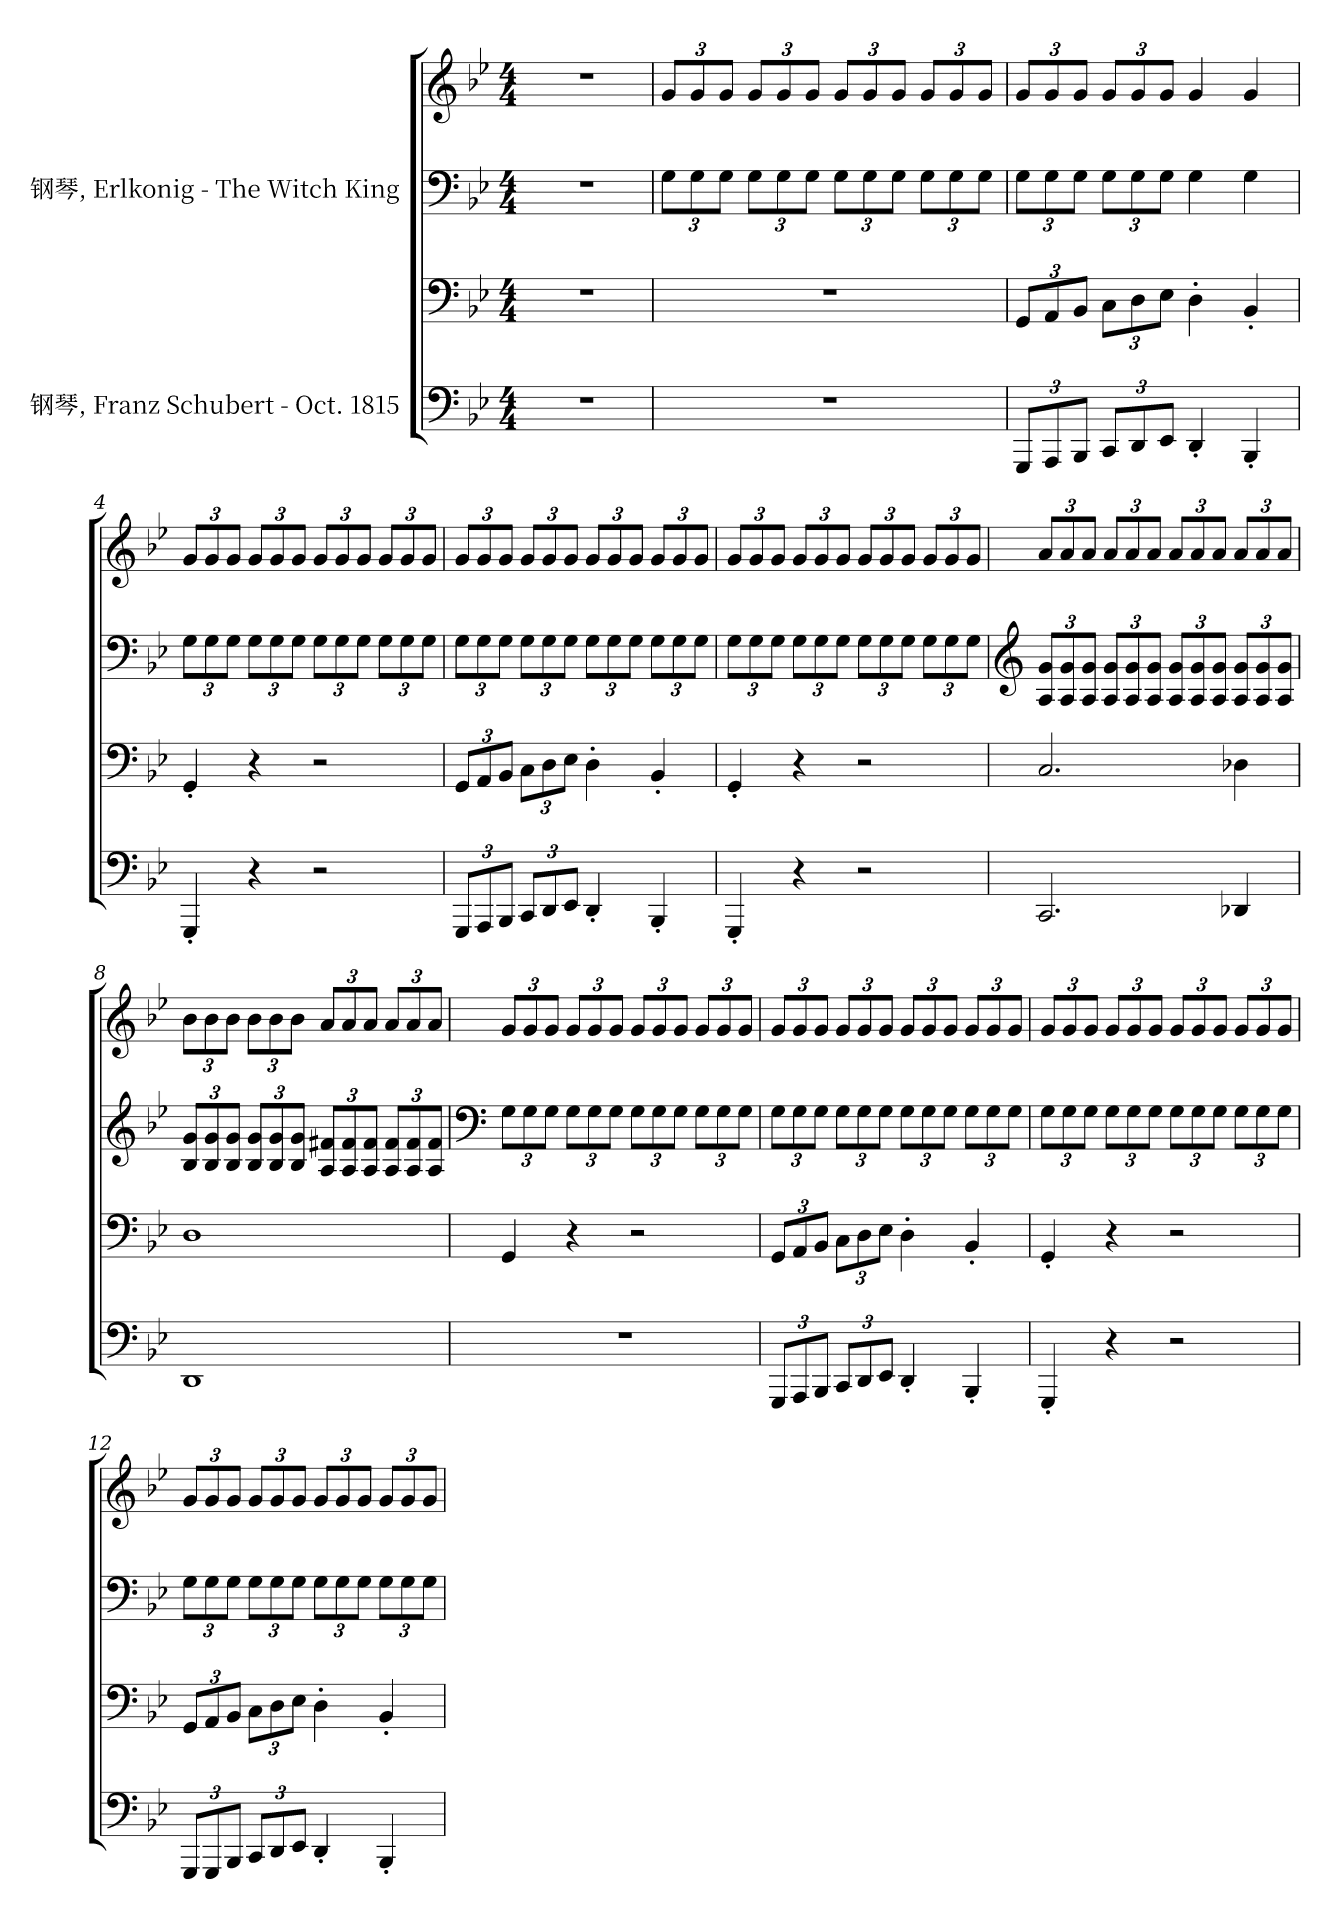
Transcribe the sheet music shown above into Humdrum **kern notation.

**kern	**kern	**kern	**kern
*part2	*part2	*part1	*part1
*staff4	*staff3	*staff2	*staff1
*I"钢琴, Franz Schubert - Oct. 1815	*	*I"钢琴, Erlkonig - The Witch King	*
*clefF4	*clefF4	*clefF4	*clefG2
*k[b-e-]	*k[b-e-]	*k[b-e-]	*k[b-e-]
*M4/4	*M4/4	*M4/4	*M4/4
*MM130	*MM130	*MM130	*MM130
=1	=1	=1	=1
1r	1r	1r	1r
=2	=2	=2	=2
*	*	*Xbrackettup	*Xbrackettup
1r	1r	12G\L	12g/L
.	.	12G\	12g/
.	.	12G\J	12g/J
.	.	12G\L	12g/L
.	.	12G\	12g/
.	.	12G\J	12g/J
.	.	12G\L	12g/L
.	.	12G\	12g/
.	.	12G\J	12g/J
.	.	12G\L	12g/L
.	.	12G\	12g/
.	.	12G\J	12g/J
=3	=3	=3	=3
*Xbrackettup	*Xbrackettup	*	*
12GGG/L	12GG/L	12G\L	12g/L
12AAA/	12AA/	12G\	12g/
12BBB-/J	12BB-/J	12G\J	12g/J
12CC/L	12C\L	12G\L	12g/L
12DD/	12D\	12G\	12g/
12EE-/J	12E-\J	12G\J	12g/J
4DD'/	4D'\	4G\	4g/
4BBB-'/	4BB-'/	4G\	4g/
!!LO:LB:g=z
=4	=4	=4	=4
4GGG'/	4GG'/	12G\L	12g/L
.	.	12G\	12g/
.	.	12G\J	12g/J
4r	4r	12G\L	12g/L
.	.	12G\	12g/
.	.	12G\J	12g/J
2r	2r	12G\L	12g/L
.	.	12G\	12g/
.	.	12G\J	12g/J
.	.	12G\L	12g/L
.	.	12G\	12g/
.	.	12G\J	12g/J
=5	=5	=5	=5
12GGG/L	12GG/L	12G\L	12g/L
12AAA/	12AA/	12G\	12g/
12BBB-/J	12BB-/J	12G\J	12g/J
12CC/L	12C\L	12G\L	12g/L
12DD/	12D\	12G\	12g/
12EE-/J	12E-\J	12G\J	12g/J
4DD'/	4D'\	12G\L	12g/L
.	.	12G\	12g/
.	.	12G\J	12g/J
4BBB-'/	4BB-'/	12G\L	12g/L
.	.	12G\	12g/
.	.	12G\J	12g/J
=6	=6	=6	=6
4GGG'/	4GG'/	12G\L	12g/L
.	.	12G\	12g/
.	.	12G\J	12g/J
4r	4r	12G\L	12g/L
.	.	12G\	12g/
.	.	12G\J	12g/J
2r	2r	12G\L	12g/L
.	.	12G\	12g/
.	.	12G\J	12g/J
.	.	12G\L	12g/L
.	.	12G\	12g/
.	.	12G\J	12g/J
!!LO:LB:g=z
=7	=7	=7	=7
*	*	*clefG2	*
2.CC/	2.C/	12A/ 12g/L	12a/L
.	.	12A/ 12g/	12a/
.	.	12A/ 12g/J	12a/J
.	.	12A/ 12g/L	12a/L
.	.	12A/ 12g/	12a/
.	.	12A/ 12g/J	12a/J
.	.	12A/ 12g/L	12a/L
.	.	12A/ 12g/	12a/
.	.	12A/ 12g/J	12a/J
4DD-X/	4D-X\	12A/ 12g/L	12a/L
.	.	12A/ 12g/	12a/
.	.	12A/ 12g/J	12a/J
=8	=8	=8	=8
1DD	1D	12B-/ 12g/L	12b-\L
.	.	12B-/ 12g/	12b-\
.	.	12B-/ 12g/J	12b-\J
.	.	12B-/ 12g/L	12b-\L
.	.	12B-/ 12g/	12b-\
.	.	12B-/ 12g/J	12b-\J
.	.	12A/ 12f#X/L	12a/L
.	.	12A/ 12f#/	12a/
.	.	12A/ 12f#/J	12a/J
.	.	12A/ 12f#/L	12a/L
.	.	12A/ 12f#/	12a/
.	.	12A/ 12f#/J	12a/J
!!LO:PB:g=z
=9	=9	=9	=9
*	*	*clefF4	*
1r	4GG/	12G\L	12g/L
.	.	12G\	12g/
.	.	12G\J	12g/J
.	4r	12G\L	12g/L
.	.	12G\	12g/
.	.	12G\J	12g/J
.	2r	12G\L	12g/L
.	.	12G\	12g/
.	.	12G\J	12g/J
.	.	12G\L	12g/L
.	.	12G\	12g/
.	.	12G\J	12g/J
=10	=10	=10	=10
12GGG/L	12GG/L	12G\L	12g/L
12AAA/	12AA/	12G\	12g/
12BBB-/J	12BB-/J	12G\J	12g/J
12CC/L	12C\L	12G\L	12g/L
12DD/	12D\	12G\	12g/
12EE-/J	12E-\J	12G\J	12g/J
4DD'/	4D'\	12G\L	12g/L
.	.	12G\	12g/
.	.	12G\J	12g/J
4BBB-'/	4BB-'/	12G\L	12g/L
.	.	12G\	12g/
.	.	12G\J	12g/J
=11	=11	=11	=11
4GGG'/	4GG'/	12G\L	12g/L
.	.	12G\	12g/
.	.	12G\J	12g/J
4r	4r	12G\L	12g/L
.	.	12G\	12g/
.	.	12G\J	12g/J
2r	2r	12G\L	12g/L
.	.	12G\	12g/
.	.	12G\J	12g/J
.	.	12G\L	12g/L
.	.	12G\	12g/
.	.	12G\J	12g/J
!!LO:LB:g=z
=12	=12	=12	=12
12GGG/L	12GG/L	12G\L	12g/L
12GGG/	12AA/	12G\	12g/
12BBB-/J	12BB-/J	12G\J	12g/J
12CC/L	12C\L	12G\L	12g/L
12DD/	12D\	12G\	12g/
12EE-/J	12E-\J	12G\J	12g/J
4DD'/	4D'\	12G\L	12g/L
.	.	12G\	12g/
.	.	12G\J	12g/J
4BBB-'/	4BB-'/	12G\L	12g/L
.	.	12G\	12g/
.	.	12G\J	12g/J
=	=	=	=
*-	*-	*-	*-
